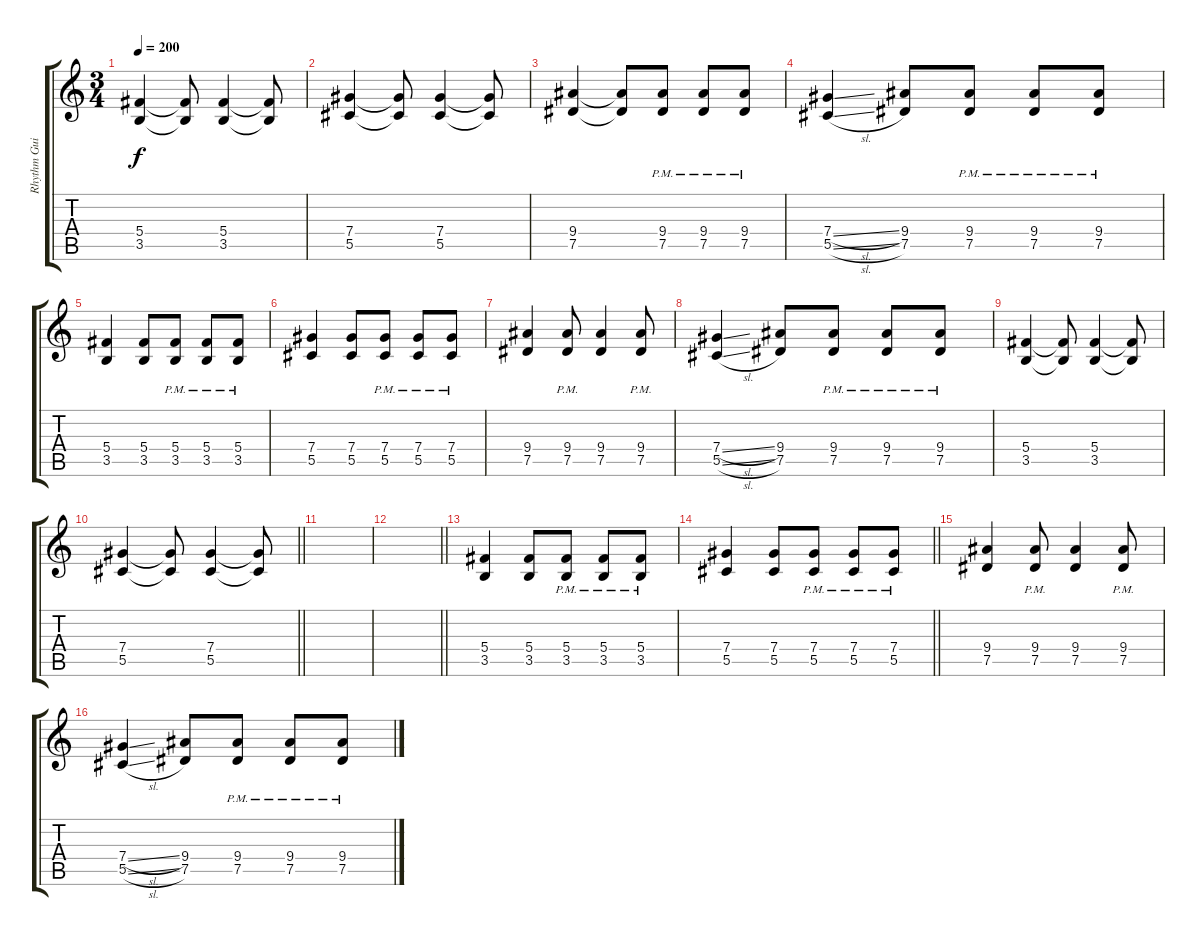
\track ("Rhythm Guitar" "Rhythm Gui") {instrument acousticguitarsteel}
\staff {score tabs}
\tuning (Eb4 Bb3 Gb3 Db3 Ab2 Eb2) {hide}
\ts (3 4)
\tempo 200
\clef g2
\ks c
(5.4 3.5).4{dy f} (5.4{t} 3.5{t}).8 (5.4 3.5).4 (5.4{t} 3.5{t}).8 |
(7.4 5.5).4 (7.4{t} 5.5{t}).8 (7.4 5.5).4 (7.4{t} 5.5{t}).8 |
(9.4 7.5).4 (9.4{t} 7.5{t}).8 (9.4{pm} 7.5{pm}).8 (9.4{pm} 7.5{pm}).8 (9.4{pm} 7.5{pm}).8 |
(7.4{sl} 5.5{sl}).4 (9.4 7.5).8 (9.4{pm} 7.5{pm}).8 (9.4{pm} 7.5{pm}).8 (9.4{pm} 7.5{pm}).8 |
(5.4 3.5).4 (5.4 3.5).8 (5.4{pm} 3.5{pm}).8 (5.4{pm} 3.5{pm}).8 (5.4{pm} 3.5{pm}).8 |
(7.4 5.5).4 (7.4 5.5).8 (7.4{pm} 5.5{pm}).8 (7.4{pm} 5.5{pm}).8 (7.4{pm} 5.5{pm}).8 |
(9.4 7.5).4 (9.4{pm} 7.5{pm}).8 (9.4 7.5).4 (9.4{pm} 7.5{pm}).8 |
(7.4{sl} 5.5{sl}).4 (9.4 7.5).8 (9.4{pm} 7.5{pm}).8 (9.4{pm} 7.5{pm}).8 (9.4{pm} 7.5{pm}).8 |
(5.4 3.5).4 (5.4{t} 3.5{t}).8 (5.4 3.5).4 (5.4{t} 3.5{t}).8 |
\barLineRight lightlight
(7.4 5.5).4 (7.4{t} 5.5{t}).8 (7.4 5.5).4 (7.4{t} 5.5{t}).8 |
|
\barLineRight lightlight
|
(5.4 3.5).4 (5.4 3.5).8 (5.4{pm} 3.5{pm}).8 (5.4{pm} 3.5{pm}).8 (5.4{pm} 3.5{pm}).8 |
\barLineRight lightlight
(7.4 5.5).4 (7.4 5.5).8 (7.4{pm} 5.5{pm}).8 (7.4{pm} 5.5{pm}).8 (7.4{pm} 5.5{pm}).8 |
(9.4 7.5).4 (9.4{pm} 7.5{pm}).8 (9.4 7.5).4 (9.4{pm} 7.5{pm}).8 |
(7.4{sl} 5.5{sl}).4 (9.4 7.5).8 (9.4{pm} 7.5{pm}).8 (9.4{pm} 7.5{pm}).8 (9.4{pm} 7.5{pm}).8
